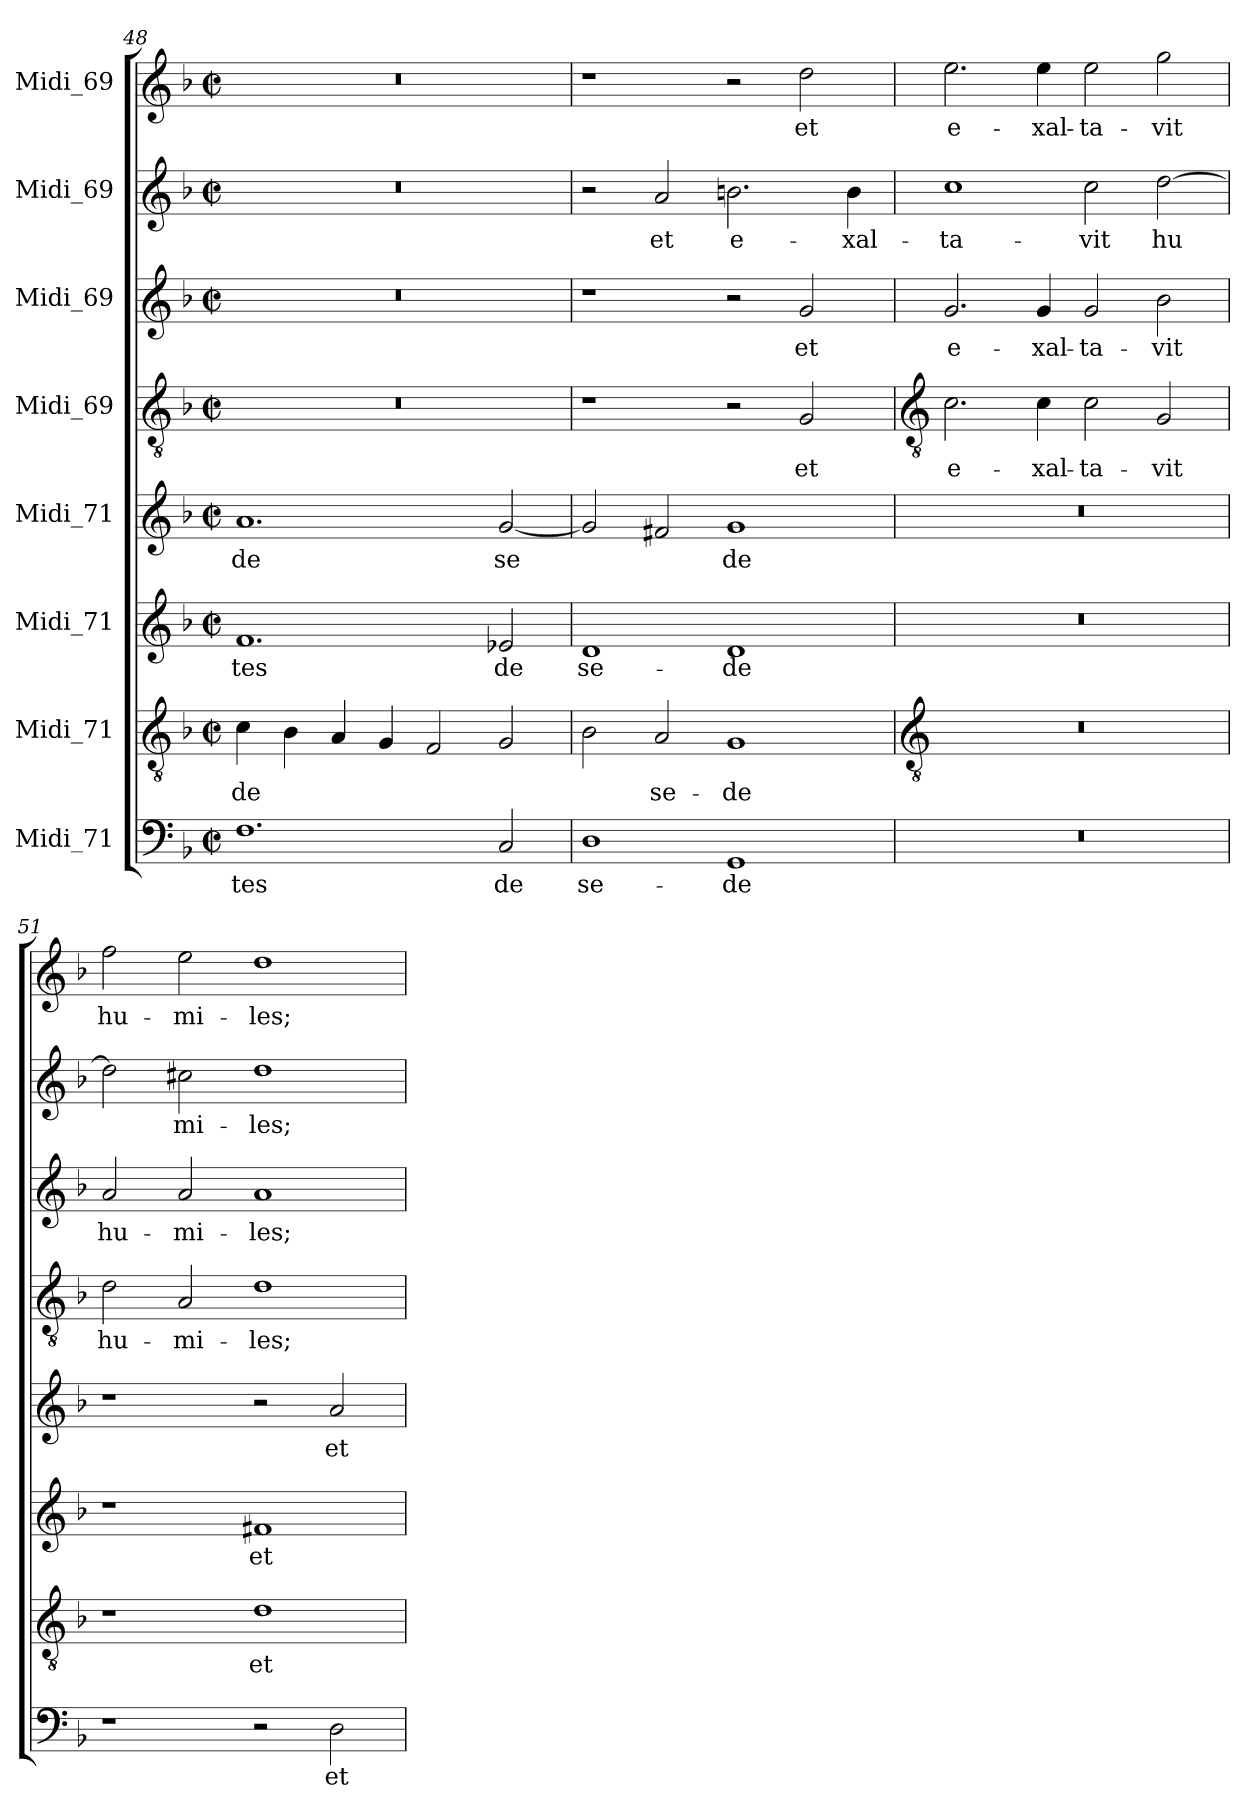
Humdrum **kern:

**kern	**text	**kern	**text	**kern	**text	**kern	**text	**kern	**text	**kern	**text	**kern	**text	**kern	**text
*part8	*part8	*part7	*part7	*part6	*part6	*part5	*part5	*part4	*part4	*part3	*part3	*part2	*part2	*part1	*part1
*staff8	*staff8	*staff7	*staff7	*staff6	*staff6	*staff5	*staff5	*staff4	*staff4	*staff3	*staff3	*staff2	*staff2	*staff1	*staff1
*I"Midi_71	*	*I"Midi_71	*	*I"Midi_71	*	*I"Midi_71	*	*I"Midi_69	*	*I"Midi_69	*	*I"Midi_69	*	*I"Midi_69	*
*clefF4	*	*clefGv2	*	*clefG2	*	*clefG2	*	*clefGv2	*	*clefG2	*	*clefG2	*	*clefG2	*
*k[b-]	*	*k[b-]	*	*k[b-]	*	*k[b-]	*	*k[b-]	*	*k[b-]	*	*k[b-]	*	*k[b-]	*
*F:	*	*F:	*	*F:	*	*F:	*	*F:	*	*F:	*	*F:	*	*F:	*
*M4/2	*	*M4/2	*	*M4/2	*	*M4/2	*	*M4/2	*	*M4/2	*	*M4/2	*	*M4/2	*
*met(c|)	*	*met(c|)	*	*met(c|)	*	*met(c|)	*	*met(c|)	*	*met(c|)	*	*met(c|)	*	*met(c|)	*
=48	=48	=48	=48	=48	=48	=48	=48	=48	=48	=48	=48	=48	=48	=48	=48
!	!LO:LY:b	!	!LO:LY:b	!	!LO:LY:b	!	!LO:LY:b	!	!	!	!	!	!	!	!
1.F	tes	4c	de	1.f	-tes	1.a	de	0r	.	0r	.	0r	.	0r	.
.	.	4B-	.	.	.	.	.	.	.	.	.	.	.	.	.
.	.	4A	.	.	.	.	.	.	.	.	.	.	.	.	.
.	.	4G	.	.	.	.	.	.	.	.	.	.	.	.	.
.	.	2F	.	.	.	.	.	.	.	.	.	.	.	.	.
!	!LO:LY:b	!	!	!	!LO:LY:b	!	!LO:LY:b	!	!	!	!	!	!	!	!
2C	de	2G	.	2e-X	de	[2g	se	.	.	.	.	.	.	.	.
=49	=49	=49	=49	=49	=49	=49	=49	=49	=49	=49	=49	=49	=49	=49	=49
!	!LO:LY:b	!	!	!	!LO:LY:b	!	!	!	!	!	!	!	!	!	!
1D	se-	2B-	.	1d	se-	2g]	.	1r	.	1r	.	2r	.	1r	.
!	!	!	!LO:LY:b	!	!	!	!	!	!	!	!	!	!LO:LY:b	!	!
.	.	2A	se-	.	.	2f#X	.	.	.	.	.	2a	et	.	.
!	!LO:LY:b	!	!LO:LY:b	!	!LO:LY:b	!	!LO:LY:b	!	!	!	!	!	!LO:LY:b	!	!
1GG	-de	1G	-de	1d	-de	1g	de	2r	.	2r	.	2.bn	e-	2r	.
!	!	!	!	!	!	!	!	!	!LO:LY:b	!	!LO:LY:b	!	!	!	!LO:LY:b
.	.	.	.	.	.	.	.	2G	et	2g	et	.	.	2dd	et
!	!	!	!	!	!	!	!	!	!	!	!	!	!LO:LY:b	!	!
.	.	.	.	.	.	.	.	.	.	.	.	4b	-xal-	.	.
!!LO:LB:g=z
=50	=50	=50	=50	=50	=50	=50	=50	=50	=50	=50	=50	=50	=50	=50	=50
*	*	*clefGv2	*	*	*	*	*	*clefGv2	*	*	*	*	*	*	*
!	!	!	!	!	!	!	!	!	!LO:LY:b	!	!LO:LY:b	!	!LO:LY:b	!	!LO:LY:b
0r	.	0r	.	0r	.	0r	.	2.c	e-	2.g	e-	1cc	-ta-	2.ee	e-
!	!	!	!	!	!	!	!	!	!LO:LY:b	!	!LO:LY:b	!	!	!	!LO:LY:b
.	.	.	.	.	.	.	.	4c	-xal-	4g	-xal-	.	.	4ee	-xal-
!	!	!	!	!	!	!	!	!	!LO:LY:b	!	!LO:LY:b	!	!LO:LY:b	!	!LO:LY:b
.	.	.	.	.	.	.	.	2c	-ta-	2g	-ta-	2cc	-vit	2ee	-ta-
!	!	!	!	!	!	!	!	!	!LO:LY:b	!	!LO:LY:b	!	!LO:LY:b	!	!LO:LY:b
.	.	.	.	.	.	.	.	2G	-vit	2b-	-vit	[2dd	hu	2gg	-vit
=51	=51	=51	=51	=51	=51	=51	=51	=51	=51	=51	=51	=51	=51	=51	=51
!	!	!	!	!	!	!	!	!	!LO:LY:b	!	!LO:LY:b	!	!	!	!LO:LY:b
1r	.	1r	.	1r	.	1r	.	2d	hu-	2a	hu-	2dd]	.	2ff	hu-
!	!	!	!	!	!	!	!	!	!LO:LY:b	!	!LO:LY:b	!	!LO:LY:b	!	!LO:LY:b
.	.	.	.	.	.	.	.	2A	-mi-	2a	-mi-	2cc#X	mi-	2ee	-mi-
!	!	!	!LO:LY:b	!	!LO:LY:b	!	!	!	!LO:LY:b	!	!LO:LY:b	!	!LO:LY:b	!	!LO:LY:b
2r	.	1d	et	1f#X	et	2r	.	1d	-les;	1a	-les;	1dd	-les;	1dd	-les;
!	!LO:LY:b	!	!	!	!	!	!LO:LY:b	!	!	!	!	!	!	!	!
2D	et	.	.	.	.	2a	et	.	.	.	.	.	.	.	.
=	=	=	=	=	=	=	=	=	=	=	=	=	=	=	=
*-	*-	*-	*-	*-	*-	*-	*-	*-	*-	*-	*-	*-	*-	*-	*-
